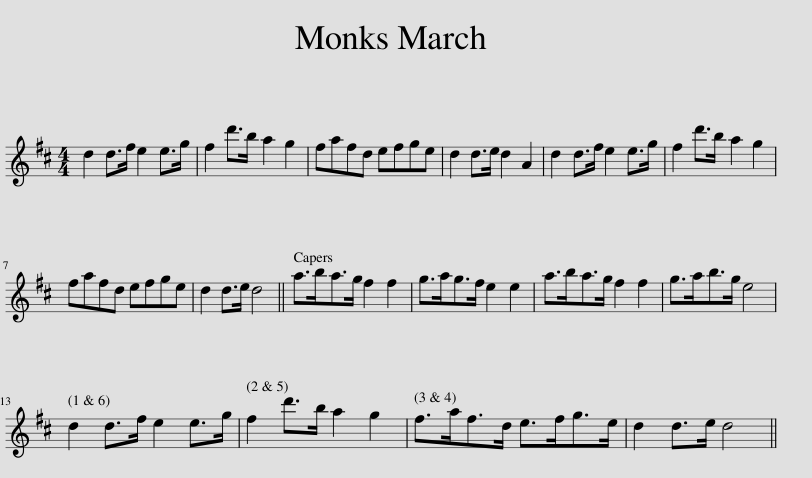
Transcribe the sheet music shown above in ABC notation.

X:1
L:1/8
M:4/4
I:linebreak $
K:D
V:1 treble
V:1
 d2 d>f e2 e>g | f2 d'>b a2 g2 | fafd efge | d2 d>e d2 A2 | d2 d>f e2 e>g | %5
 f2 d'>b a2 g2 |$ fafd efge | d2 d>e d4 || a>ba>g f2 f2 | g>ag>f e2 e2 | %10
 a>ba>g f2 f2 | g>ab>g e4 |$ d2 d>f e2 e>g | f2 d'>b a2 g2 | f>af>d e>fg>e | %15
 d2 d>e d4 || %16
